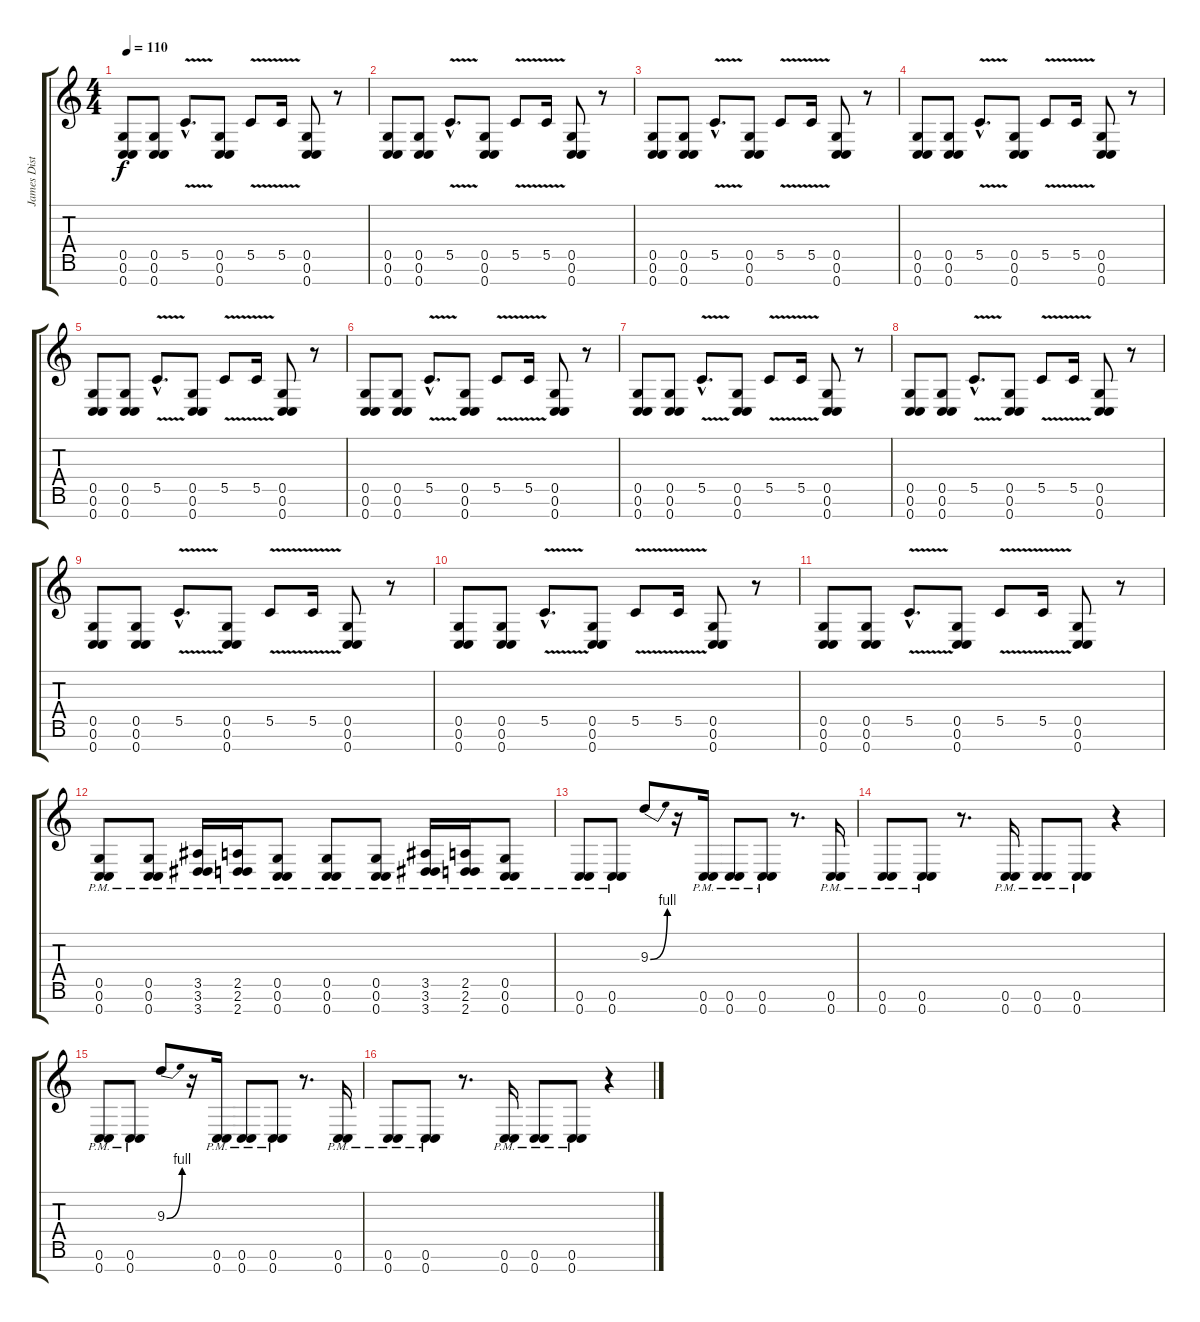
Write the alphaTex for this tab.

\track ("James Distortion" "James Dist") {instrument distortionguitar}
\staff {score tabs}
\tuning (D4 A3 F3 C3 G2 C2 C2) {hide}
\ts (4 4)
\tempo 110
\clef g2
\ks c
(0.5 0.6 0.7).8{dy f} (0.5 0.6 0.7).8 5.5{v hac}.8{d} (0.5 0.6 0.7).8 5.5{v}.8 5.5{v}.16 (0.5 0.6 0.7).8 r.8 |
(0.5 0.6 0.7).8 (0.5 0.6 0.7).8 5.5{v hac}.8{d} (0.5 0.6 0.7).8 5.5{v}.8 5.5{v}.16 (0.5 0.6 0.7).8 r.8 |
(0.5 0.6 0.7).8 (0.5 0.6 0.7).8 5.5{v hac}.8{d} (0.5 0.6 0.7).8 5.5{v}.8 5.5{v}.16 (0.5 0.6 0.7).8 r.8 |
(0.5 0.6 0.7).8 (0.5 0.6 0.7).8 5.5{v hac}.8{d} (0.5 0.6 0.7).8 5.5{v}.8 5.5{v}.16 (0.5 0.6 0.7).8 r.8 |
(0.5 0.6 0.7).8 (0.5 0.6 0.7).8 5.5{v hac}.8{d} (0.5 0.6 0.7).8 5.5{v}.8 5.5{v}.16 (0.5 0.6 0.7).8 r.8 |
(0.5 0.6 0.7).8 (0.5 0.6 0.7).8 5.5{v hac}.8{d} (0.5 0.6 0.7).8 5.5{v}.8 5.5{v}.16 (0.5 0.6 0.7).8 r.8 |
(0.5 0.6 0.7).8 (0.5 0.6 0.7).8 5.5{v hac}.8{d} (0.5 0.6 0.7).8 5.5{v}.8 5.5{v}.16 (0.5 0.6 0.7).8 r.8 |
(0.5 0.6 0.7).8 (0.5 0.6 0.7).8 5.5{v hac}.8{d} (0.5 0.6 0.7).8 5.5{v}.8 5.5{v}.16 (0.5 0.6 0.7).8 r.8 |
(0.5 0.6 0.7).8 (0.5 0.6 0.7).8 5.5{v hac}.8{d} (0.5 0.6 0.7).8 5.5{v}.8 5.5{v}.16 (0.5 0.6 0.7).8 r.8 |
(0.5 0.6 0.7).8 (0.5 0.6 0.7).8 5.5{v hac}.8{d} (0.5 0.6 0.7).8 5.5{v}.8 5.5{v}.16 (0.5 0.6 0.7).8 r.8 |
(0.5 0.6 0.7).8 (0.5 0.6 0.7).8 5.5{v hac}.8{d} (0.5 0.6 0.7).8 5.5{v}.8 5.5{v}.16 (0.5 0.6 0.7).8 r.8 |
(0.5{pm} 0.6{pm} 0.7{pm}).8 (0.5{pm} 0.6{pm} 0.7{pm}).8 (3.5{pm} 3.6{pm} 3.7{pm}).16 (2.5{pm} 2.6{pm} 2.7{pm}).16 (0.5{pm} 0.6{pm} 0.7{pm}).8 (0.5{pm} 0.6{pm} 0.7{pm}).8 (0.5{pm} 0.6{pm} 0.7{pm}).8 (3.5{pm} 3.6{pm} 3.7{pm}).16 (2.5{pm} 2.6{pm} 2.7{pm}).16 (0.5{pm} 0.6{pm} 0.7{pm}).8 |
(0.6{pm} 0.7{pm}).8 (0.6{pm} 0.7{pm}).8 9.3{be (bend 0 0 60 4)}.8 r.16 (0.6{pm} 0.7{pm}).16 (0.6{pm} 0.7{pm}).8 (0.6{pm} 0.7{pm}).8 r.8{d} (0.6{pm} 0.7{pm}).16 |
(0.6{pm} 0.7{pm}).8 (0.6{pm} 0.7{pm}).8 r.8{d} (0.6{pm} 0.7{pm}).16 (0.6{pm} 0.7{pm}).8 (0.6{pm} 0.7{pm}).8 r.4 |
(0.6{pm} 0.7{pm}).8 (0.6{pm} 0.7{pm}).8 9.3{be (bend 0 0 60 4)}.8 r.16 (0.6{pm} 0.7{pm}).16 (0.6{pm} 0.7{pm}).8 (0.6{pm} 0.7{pm}).8 r.8{d} (0.6{pm} 0.7{pm}).16 |
(0.6{pm} 0.7{pm}).8 (0.6{pm} 0.7{pm}).8 r.8{d} (0.6{pm} 0.7{pm}).16 (0.6{pm} 0.7{pm}).8 (0.6{pm} 0.7{pm}).8 r.4
